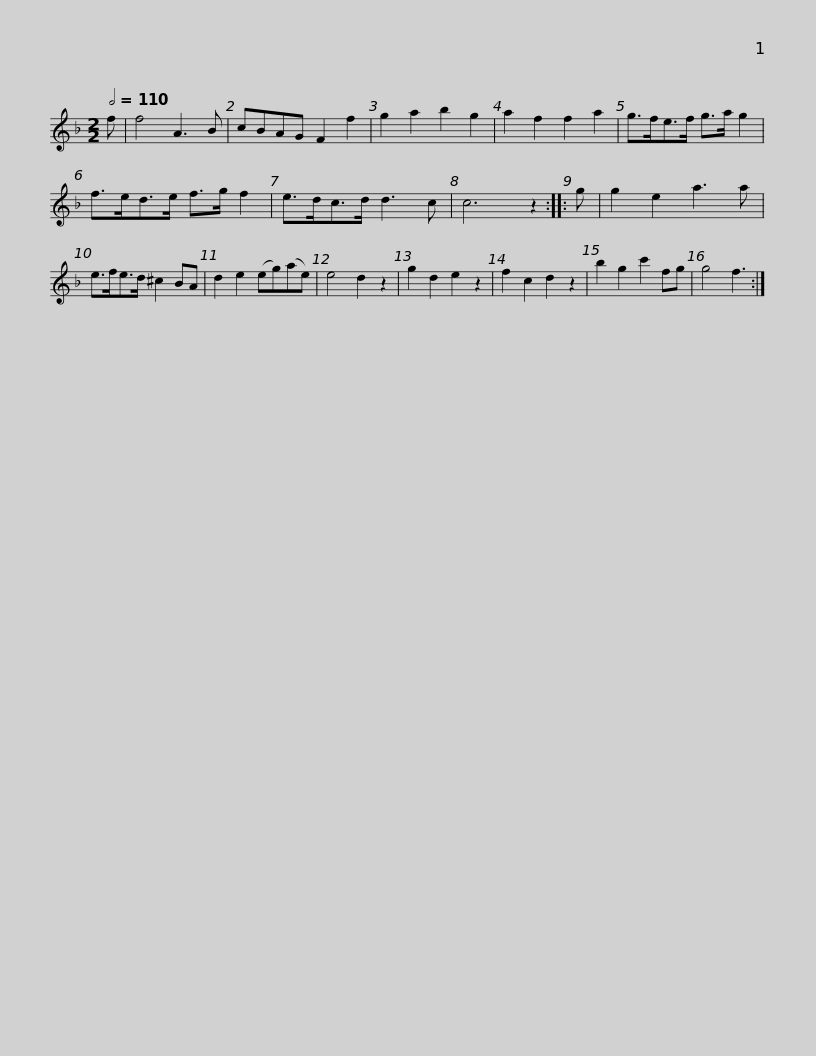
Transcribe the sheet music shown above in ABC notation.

X:1
L:1/8
Q:1/2=110
M:2/2
I:linebreak $
K:F
V:1 treble
V:1
 f | f4 A3 B | cBAG F2 f2 | g2 a2 b2 g2 | a2 f2 f2 a2 | %5
 g>fe>f g>a g2 | f>ed>e f>g f2 |$ e>dc>d d3 c | c6 z2 :: g | %10
 g2 e2 a3 a | e>fe>d ^c2 BA | d2 e2 (eg)(ae) | e4 d2 z2 | g2 d2 e2 z2 | %15
 f2 c2 d2 z2 |$ b2 g2 c'2 fg | g4 f3 :| %18
